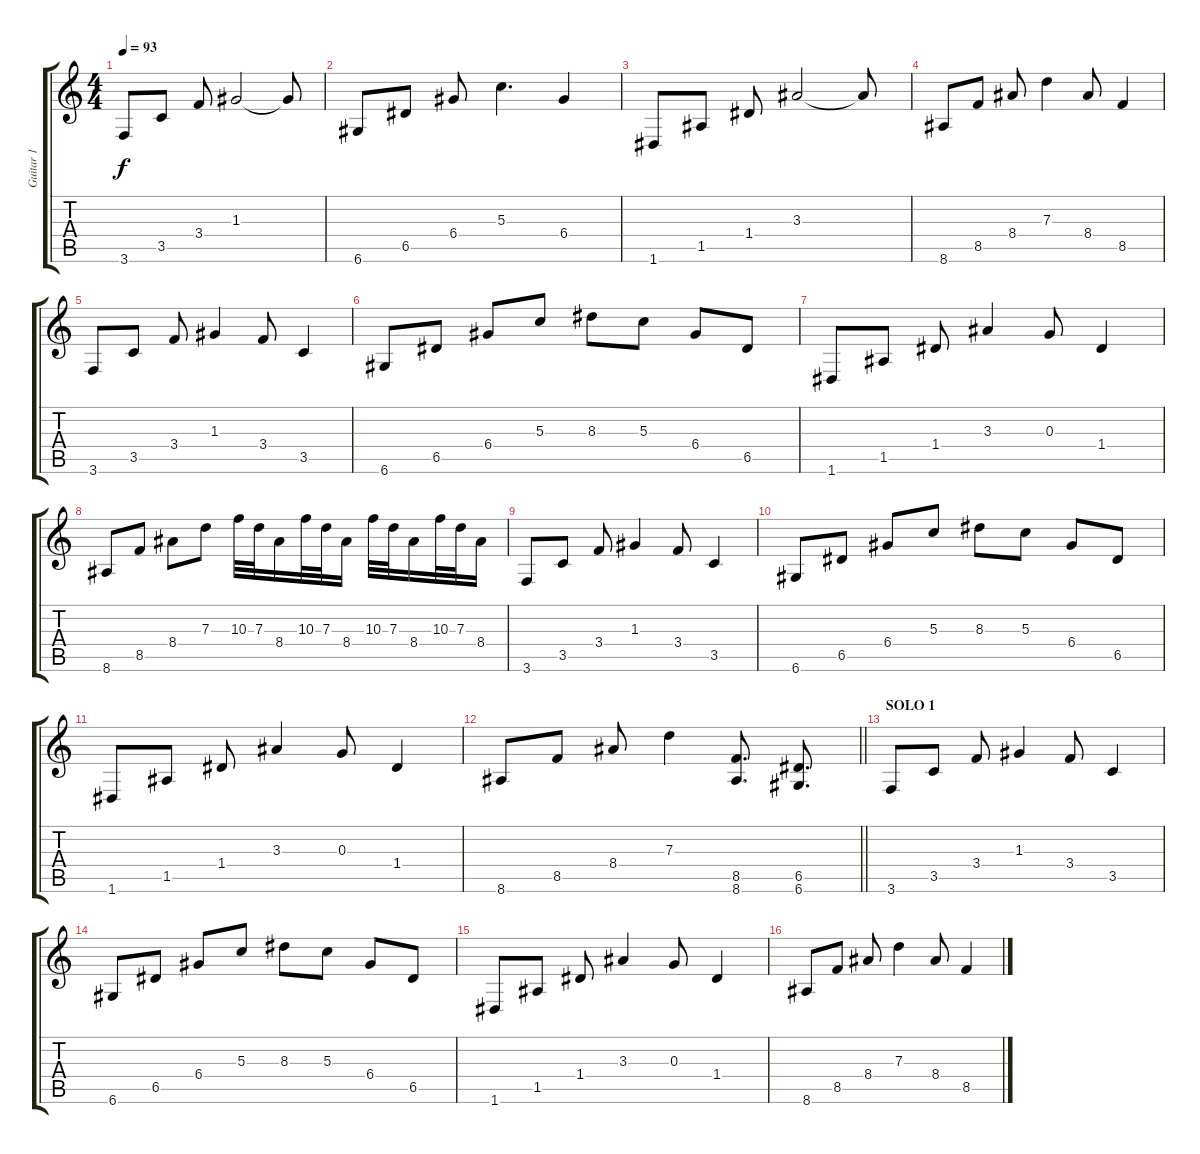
\track ("Guitar 1" "Guitar 1") {instrument distortionguitar}
\staff {score tabs}
\tuning (E4 B3 G3 D3 A2 D2) {hide}
\ts (4 4)
\section ("" "")
\tempo 93
\clef g2
\ks c
3.6.8{dy f volume 11 balance 8 instrument electricguitarjazz} 3.5.8 3.4.8 1.3.2 1.3{t}.8 |
6.6.8 6.5.8 6.4.8 5.3.4{d} 6.4.4 |
1.6.8 1.5.8 1.4.8 3.3.2 3.3{t}.8 |
8.6.8 8.5.8 8.4.8 7.3.4 8.4.8 8.5.4 |
3.6.8 3.5.8 3.4.8 1.3.4 3.4.8 3.5.4 |
6.6.8 6.5.8 6.4.8 5.3.8 8.3.8 5.3.8 6.4.8 6.5.8 |
1.6.8 1.5.8 1.4.8 3.3.4 0.3.8 1.4.4 |
8.6.8 8.5.8 8.4.8 7.3.8 10.3.32 7.3.32 8.4.16 10.3.32 7.3.32 8.4.16 10.3.32 7.3.32 8.4.16 10.3.32 7.3.32 8.4.16 |
3.6.8 3.5.8 3.4.8 1.3.4 3.4.8 3.5.4 |
6.6.8 6.5.8 6.4.8 5.3.8 8.3.8 5.3.8 6.4.8 6.5.8 |
1.6.8 1.5.8 1.4.8 3.3.4 0.3.8 1.4.4 |
\barLineRight lightlight
8.6.8 8.5.8 8.4.8 7.3.4 (8.5 8.6).8{d} (6.5 6.6).8{d} |
\section ("" "SOLO 1")
3.6.8 3.5.8 3.4.8 1.3.4 3.4.8 3.5.4 |
6.6.8 6.5.8 6.4.8 5.3.8 8.3.8 5.3.8 6.4.8 6.5.8 |
1.6.8 1.5.8 1.4.8 3.3.4 0.3.8 1.4.4 |
8.6.8 8.5.8 8.4.8 7.3.4 8.4.8 8.5.4
